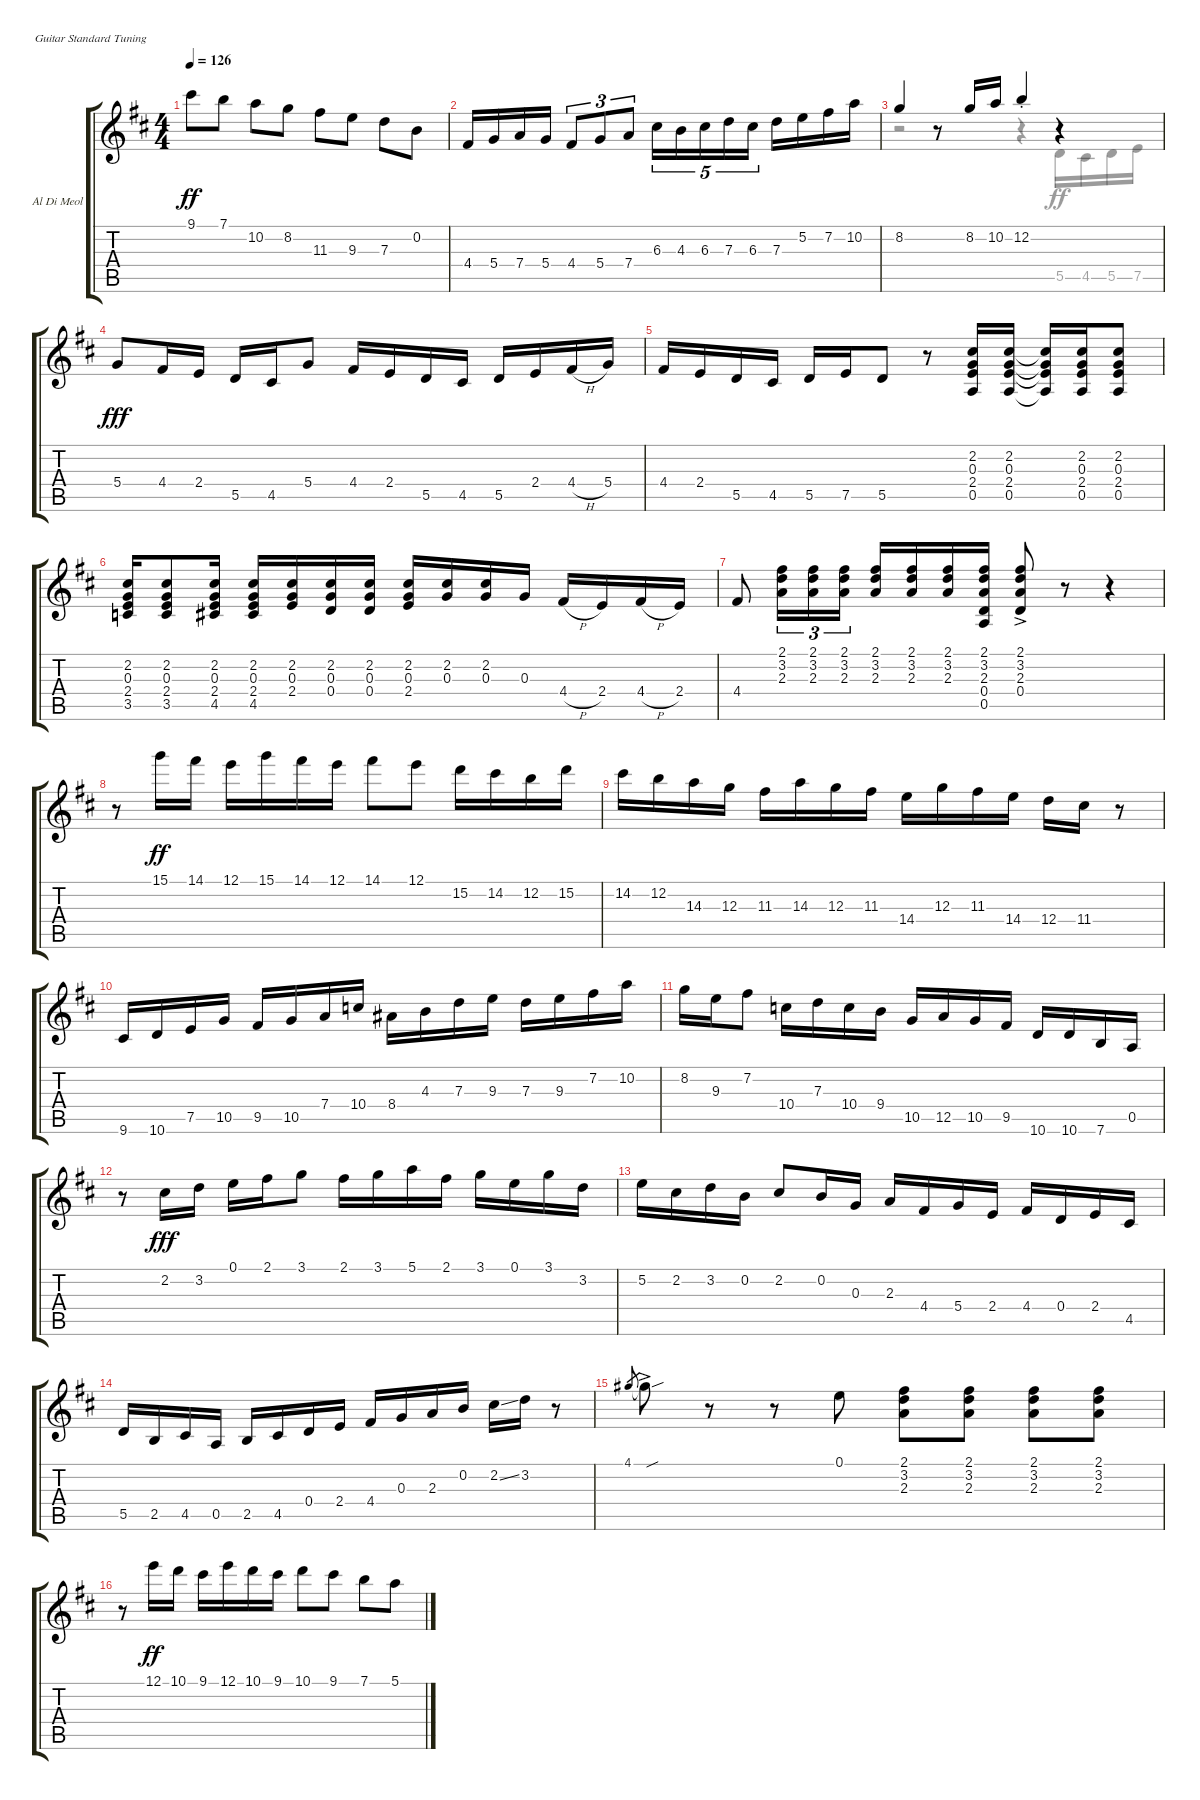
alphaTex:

\bracketExtendMode groupsimilarinstruments
\firstSystemTrackNameOrientation horizontal
\otherSystemsTrackNameOrientation horizontal
\track ("Al Di Meola" "Al Di Meol") {instrument acousticguitarsteel}
\staff {score tabs}
\tuning (E4 B3 G3 D3 A2 E2)
\voice
\ts (4 4)
\tempo 126
\clef g2
\ks d
9.1{t}.8{dy ff} 7.1.8 10.2.8 8.2.8 11.3.8 9.3.8 7.3.8 0.2.8 |
4.4.16 5.4.16 7.4.16 5.4.16 4.4.8{tu (3 2)} 5.4.8{tu (3 2)} 7.4.8{tu (3 2)} 6.3.16{tu (5 4)} 4.3.16{tu (5 4)} 6.3.16{tu (5 4)} 7.3.16{tu (5 4)} 6.3.16{tu (5 4)} 7.3.16 5.2.16 7.2.16 10.2.16 |
8.2.4 r.8 8.2.16 10.2.16 12.2{st}.4 r.4 |
5.4.8{dy fff} 4.4.16 2.4.16 5.5.16 4.5.16 5.4.8 4.4.16 2.4.16 5.5.16 4.5.16 5.5.16 2.4.16 4.4{h}.16 5.4.16 |
4.4.16 2.4.16 5.5.16 4.5.16 5.5.16 7.5.16 5.5.8 r.8 (2.2 0.3 2.4 0.5).16 (2.2 0.3 2.4 0.5).16 (2.2{t} 0.3{t} 2.4{t} 0.5{t}).16 (2.2 0.3 2.4 0.5).16 (2.2 0.3 2.4 0.5).8 |
(2.2 0.3 2.4 3.5).16 (2.2 0.3 2.4 3.5).8 (2.2 0.3 2.4 4.5).16 (2.2 0.3 2.4 4.5).16 (2.2 0.3 2.4).16 (2.2 0.3 0.4).16 (2.2 0.3 0.4).16 (2.2 0.3 2.4).16 (2.2 0.3).16 (2.2 0.3).16 0.3.16 4.4{h}.16 2.4.16 4.4{h}.16 2.4.16 |
4.4.8 (2.1 3.2 2.3).16{tu (3 2)} (2.1 3.2 2.3).16{tu (3 2)} (2.1 3.2 2.3).16{tu (3 2)} (2.1 3.2 2.3).16 (2.1 3.2 2.3).16 (2.1 3.2 2.3).16 (2.1 3.2 2.3 0.4 0.5).16 (2.1{ac} 3.2{ac} 2.3{ac} 0.4{ac}).8 r.8 r.4 |
r.8 15.1.16{dy ff} 14.1.16 12.1.16 15.1.16 14.1.16 12.1.16 14.1.8 12.1.8 15.2.16 14.2.16 12.2.16 15.2.16 |
14.2.16 12.2.16 14.3.16 12.3.16 11.3.16 14.3.16 12.3.16 11.3.16 14.4.16 12.3.16 11.3.16 14.4.16 12.4.16 11.4.16 r.8 |
9.6.16 10.6.16 7.5.16 10.5.16 9.5.16 10.5.16 7.4.16 10.4.16 8.4.16 4.3.16 7.3.16 9.3.16 7.3.16 9.3.16 7.2.16 10.2.16 |
8.2.16 9.3.16 7.2.8 10.4.16 7.3.16 10.4.16 9.4.16 10.5.16 12.5.16 10.5.16 9.5.16 10.6.16 10.6.16 7.6.16 0.5.16 |
r.8 2.2.16{dy fff} 3.2.16 0.1.16 2.1.16 3.1.8 2.1.16 3.1.16 5.1.16 2.1.16 3.1.16 0.1.16 3.1.16 3.2.16 |
5.2.16 2.2.16 3.2.16 0.2.16 2.2.8 0.2.16 0.3.16 2.3.16 4.4.16 5.4.16 2.4.16 4.4.16 0.4.16 2.4.16 4.5.16 |
5.5.16 2.5.16 4.5.16 0.5.16 2.5.16 4.5.16 0.4.16 2.4.16 4.4.16 0.3.16 2.3.16 0.2.16 2.2{ss}.16 3.2.16 r.8 |
4.1.8{gr} 4.1{sou ac t}.8 r.8 r.8 0.1.8 (2.1 3.2 2.3).8 (2.1 3.2 2.3).8 (2.1 3.2 2.3).8 (2.1 3.2 2.3).8 |
r.8 12.1.16{dy ff} 10.1.16 9.1.16 12.1.16 10.1.16 9.1.16 10.1.8 9.1.8 7.1.8 5.1.8
\voice
\clef g2
\ottava regular
\simile none
\ks d
|
|
r.2 r.4 5.5.16 4.5.16 5.5.16 7.5.16 |
|
|
|
|
|
|
|
|
|
|
|
|
